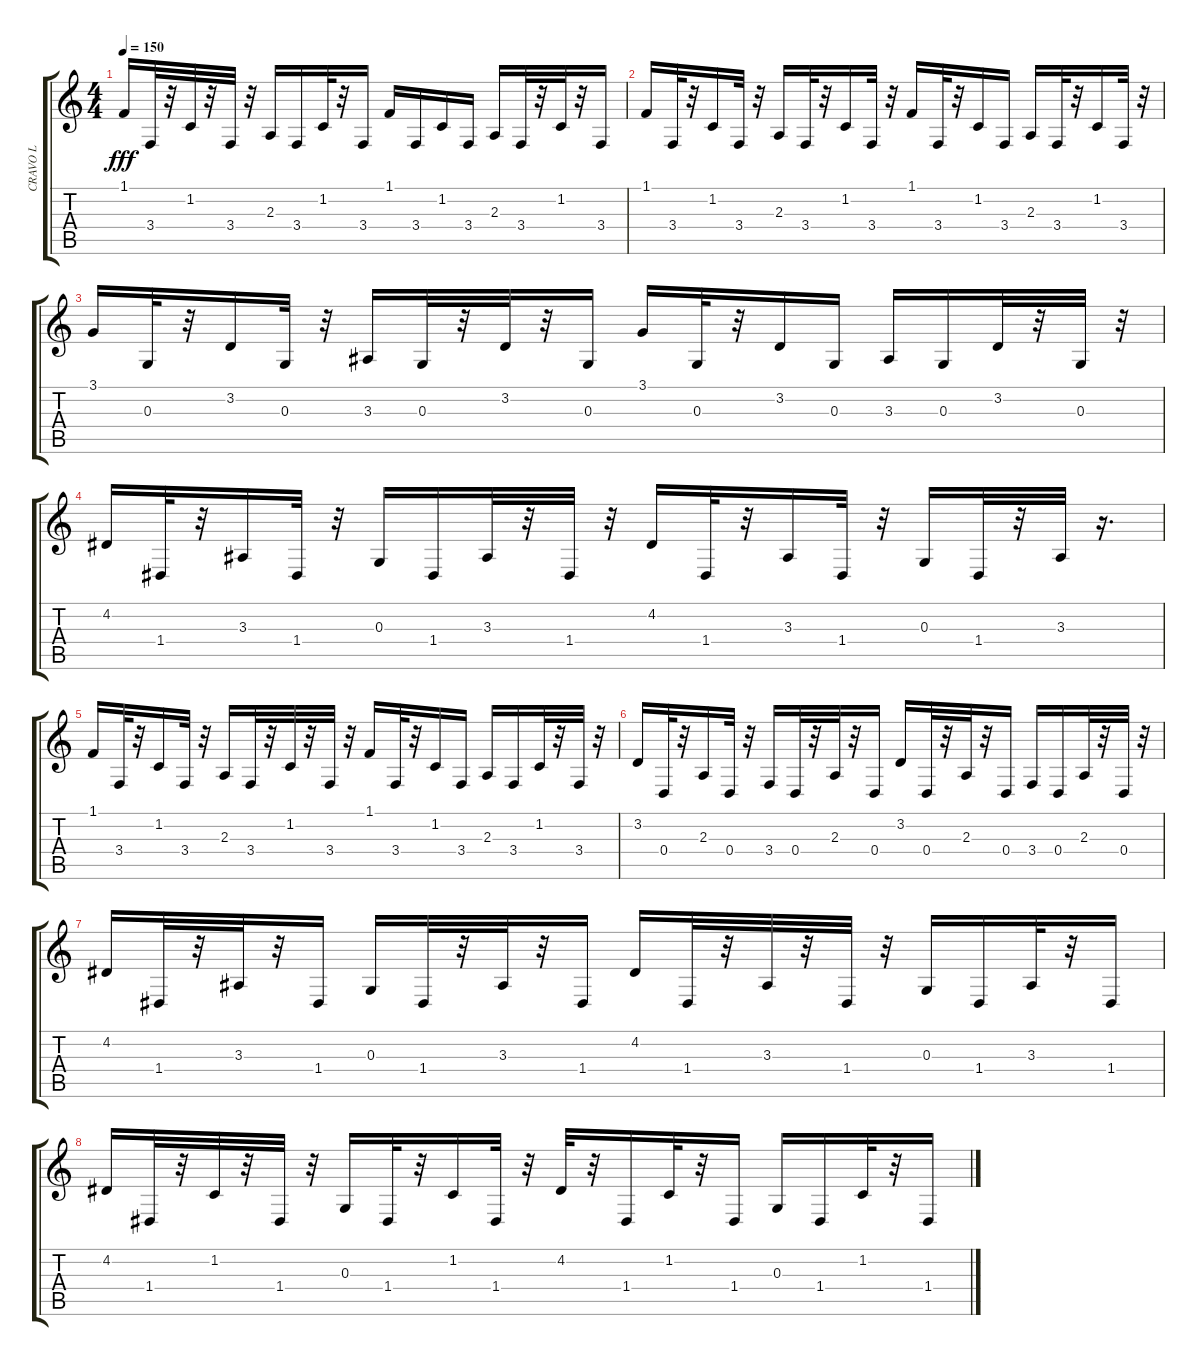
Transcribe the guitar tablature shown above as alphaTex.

\track ("CRAVO L" "CRAVO L") {instrument harpsichord}
\staff {score tabs}
\tuning (E4 B3 G3 D3 A2 E2) {hide}
\ts (4 4)
\tempo 150
\clef g2
\ks c
1.1.16{dy fff} 3.4.32 r.32 1.2.32 r.32 3.4.32 r.32 2.3.16 3.4.16 1.2.32 r.32 3.4.16 1.1.16 3.4.16 1.2.16 3.4.16 2.3.16 3.4.32 r.32 1.2.32 r.32 3.4.16 |
1.1.16 3.4.32 r.32 1.2.16 3.4.32 r.32 2.3.16 3.4.32 r.32 1.2.16 3.4.32 r.32 1.1.16 3.4.32 r.32 1.2.16 3.4.16 2.3.16 3.4.32 r.32 1.2.16 3.4.32 r.32 |
3.1.16 0.3.32 r.32 3.2.16 0.3.32 r.32 3.3.16 0.3.32 r.32 3.2.32 r.32 0.3.16 3.1.16 0.3.32 r.32 3.2.16 0.3.16 3.3.16 0.3.16 3.2.32 r.32 0.3.32 r.32 |
4.2.16 1.4.32 r.32 3.3.16 1.4.32 r.32 0.3.16 1.4.16 3.3.32 r.32 1.4.32 r.32 4.2.16 1.4.32 r.32 3.3.16 1.4.32 r.32 0.3.16 1.4.32 r.32 3.3.32 r.16{d} |
1.1.16 3.4.32 r.32 1.2.16 3.4.32 r.32 2.3.16 3.4.32 r.32 1.2.32 r.32 3.4.32 r.32 1.1.16 3.4.32 r.32 1.2.16 3.4.16 2.3.16 3.4.16 1.2.32 r.32 3.4.32 r.32 |
3.2.16 0.4.32 r.32 2.3.16 0.4.32 r.32 3.4.16 0.4.32 r.32 2.3.32 r.32 0.4.16 3.2.16 0.4.32 r.32 2.3.32 r.32 0.4.16 3.4.16 0.4.16 2.3.32 r.32 0.4.32 r.32 |
4.2.16 1.4.32 r.32 3.3.32 r.32 1.4.16 0.3.16 1.4.32 r.32 3.3.32 r.32 1.4.16 4.2.16 1.4.32 r.32 3.3.32 r.32 1.4.32 r.32 0.3.16 1.4.16 3.3.32 r.32 1.4.16 |
4.2.16 1.4.32 r.32 1.2.32 r.32 1.4.32 r.32 0.3.16 1.4.32 r.32 1.2.16 1.4.32 r.32 4.2.32 r.32 1.4.16 1.2.32 r.32 1.4.16 0.3.16 1.4.16 1.2.32 r.32 1.4.16
